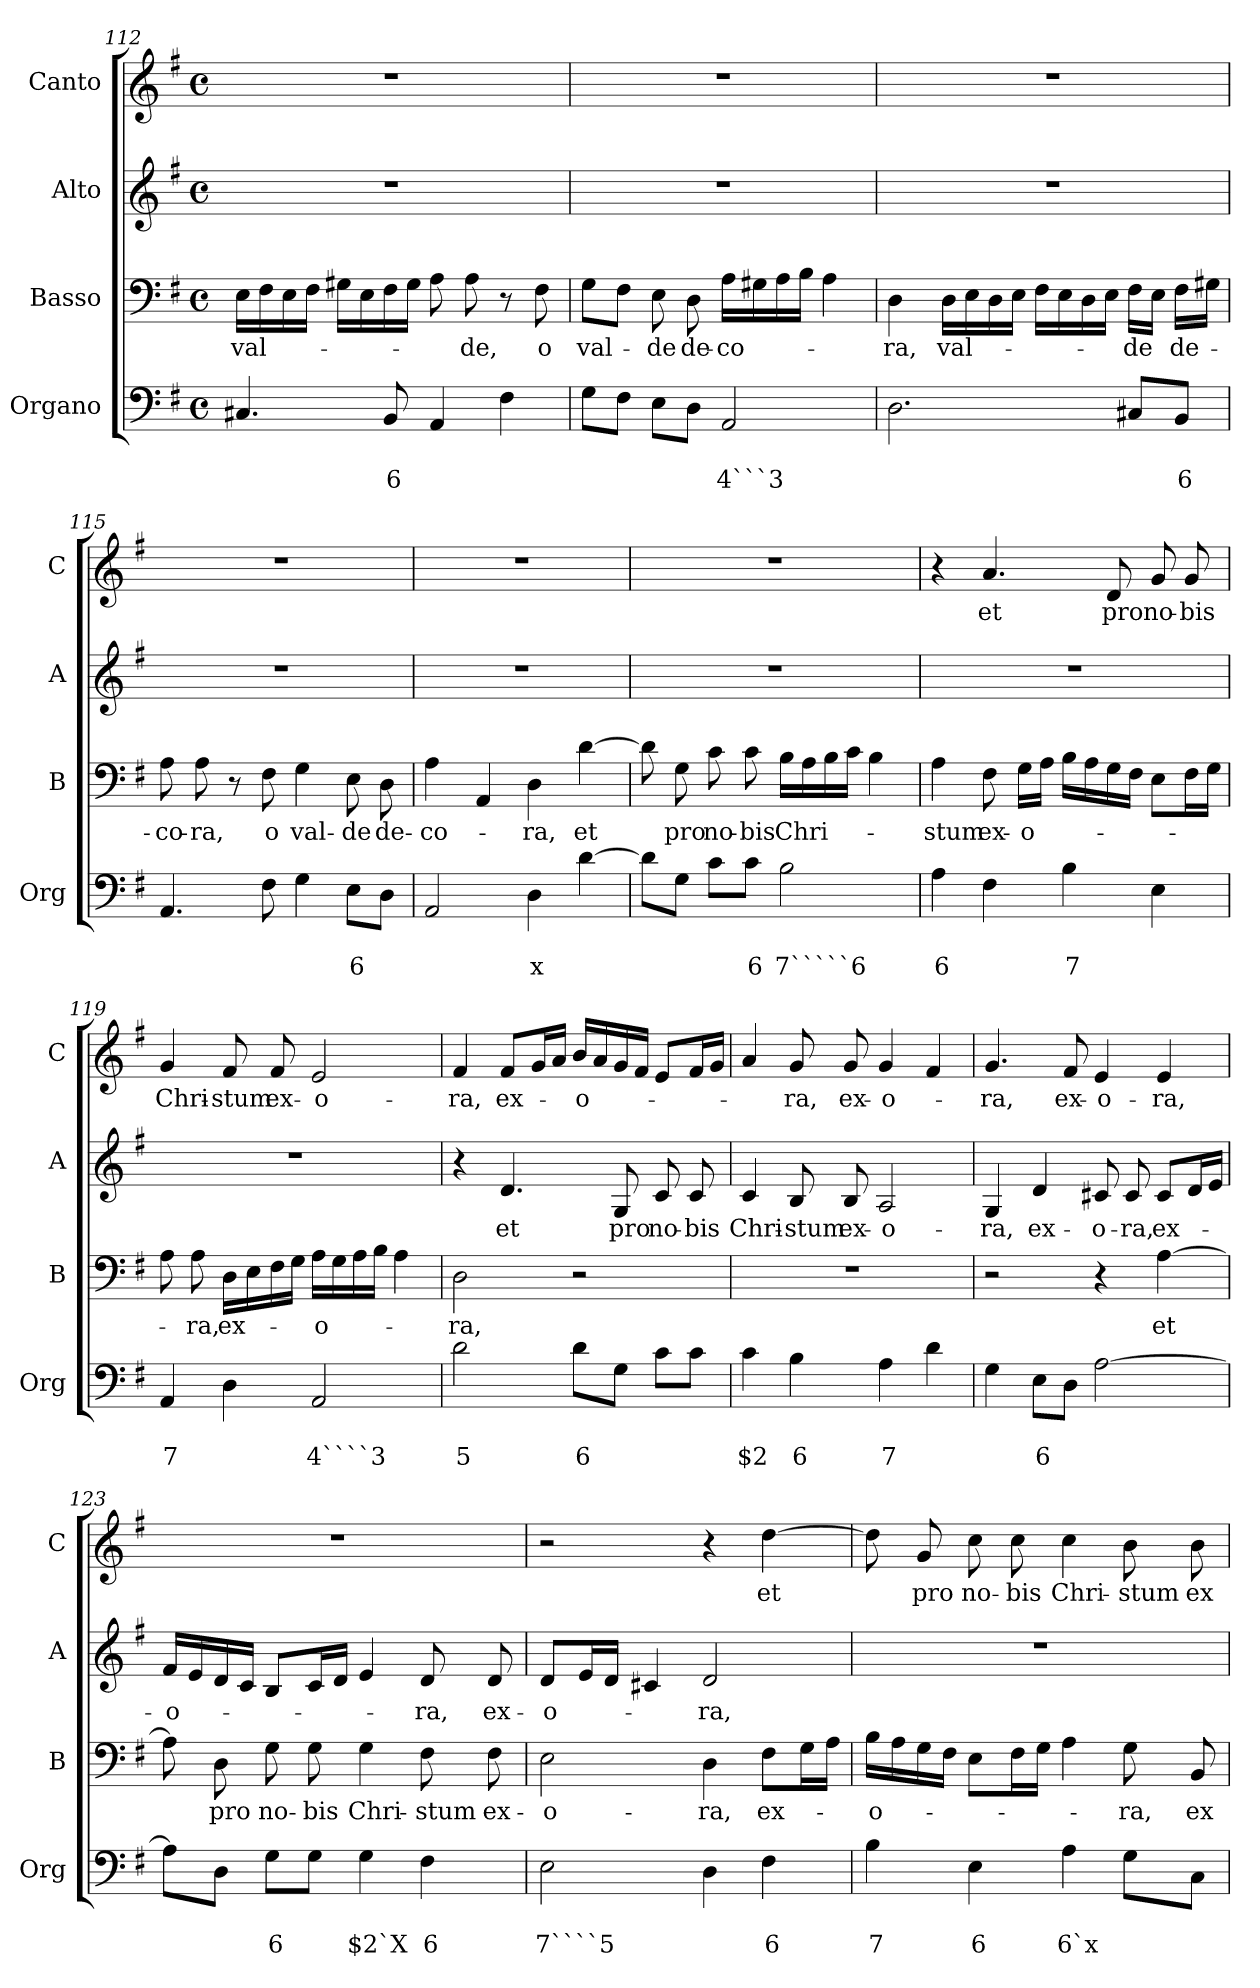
**kern	**text	**text	**kern	**text	**kern	**text	**kern	**text
*part4	*part4	*part4	*part3	*part3	*part2	*part2	*part1	*part1
*staff4	*staff4	*staff4	*staff3	*staff3	*staff2	*staff2	*staff1	*staff1
*I"Organo	*	*	*I"Basso	*	*I"Alto	*	*I"Canto	*
*I'Org	*	*	*I'B	*	*I'A	*	*I'C	*
!!LO:LB:g=z
*clefF4	*	*	*clefF4	*	*clefG2	*	*clefG2	*
*k[f#]	*	*	*k[f#]	*	*k[f#]	*	*k[f#]	*
*G:	*	*	*G:	*	*G:	*	*G:	*
*M4/4	*	*	*M4/4	*	*M4/4	*	*M4/4	*
*met(c)	*	*	*met(c)	*	*met(c)	*	*met(c)	*
=112	=112	=112	=112	=112	=112	=112	=112	=112
!	!	!	!	!LO:LY:b	!	!	!	!
4.C#X/	.	.	16E\LL	val-	1r	.	1r	.
.	.	.	16F#\	.	.	.	.	.
.	.	.	16E\	.	.	.	.	.
.	.	.	16F#\JJ	.	.	.	.	.
.	.	.	16G#X\LL	.	.	.	.	.
.	.	.	16E\	.	.	.	.	.
!	!	!LO:LY:b	!	!	!	!	!	!
8BB/	.	6	16F#\	.	.	.	.	.
.	.	.	16G#\JJ	.	.	.	.	.
4AA/	.	.	8A\	.	.	.	.	.
!	!	!	!	!LO:LY:b	!	!	!	!
.	.	.	8A\	-de,	.	.	.	.
4F#\	.	.	8r	.	.	.	.	.
!	!	!	!	!LO:LY:b	!	!	!	!
.	.	.	8F#\	o	.	.	.	.
=113	=113	=113	=113	=113	=113	=113	=113	=113
!	!	!	!	!LO:LY:b	!	!	!	!
8G\L	.	.	8G\L	val-	1r	.	1r	.
8F#\J	.	.	8F#\J	.	.	.	.	.
!	!	!	!	!LO:LY:b	!	!	!	!
8E\L	.	.	8E\	-de	.	.	.	.
!	!	!	!	!LO:LY:b	!	!	!	!
8D\J	.	.	8D\	de-	.	.	.	.
!	!	!LO:LY:b	!	!LO:LY:b	!	!	!	!
2AA/	.	4```3	16A\LL	-co-	.	.	.	.
.	.	.	16G#X\	.	.	.	.	.
.	.	.	16A\	.	.	.	.	.
.	.	.	16B\JJ	.	.	.	.	.
.	.	.	4A\	.	.	.	.	.
=114	=114	=114	=114	=114	=114	=114	=114	=114
!	!	!	!	!LO:LY:b	!	!	!	!
2.D\	.	.	4D\	-ra,	1r	.	1r	.
!	!	!	!	!LO:LY:b	!	!	!	!
.	.	.	16D\LL	val-	.	.	.	.
.	.	.	16E\	.	.	.	.	.
.	.	.	16D\	.	.	.	.	.
.	.	.	16E\JJ	.	.	.	.	.
.	.	.	16F#\LL	.	.	.	.	.
.	.	.	16E\	.	.	.	.	.
.	.	.	16D\	.	.	.	.	.
.	.	.	16E\JJ	.	.	.	.	.
!	!	!	!	!LO:LY:b	!	!	!	!
8C#X/L	.	.	16F#\LL	-de	.	.	.	.
.	.	.	16E\JJ	.	.	.	.	.
!	!	!LO:LY:b	!	!LO:LY:b	!	!	!	!
8BB/J	.	6	16F#\LL	de-	.	.	.	.
.	.	.	16G#X\JJ	.	.	.	.	.
=115	=115	=115	=115	=115	=115	=115	=115	=115
!	!	!	!	!LO:LY:b	!	!	!	!
4.AA/	.	.	8A\	-co-	1r	.	1r	.
!	!	!	!	!LO:LY:b	!	!	!	!
.	.	.	8A\	-ra,	.	.	.	.
.	.	.	8r	.	.	.	.	.
!	!	!	!	!LO:LY:b	!	!	!	!
8F#\	.	.	8F#\	o	.	.	.	.
!	!	!	!	!LO:LY:b	!	!	!	!
4G\	.	.	4G\	val-	.	.	.	.
!	!	!LO:LY:b	!	!LO:LY:b	!	!	!	!
8E\L	.	6	8E\	-de	.	.	.	.
!	!	!	!	!LO:LY:b	!	!	!	!
8D\J	.	.	8D\	de-	.	.	.	.
!!LO:PB:g=z
=116	=116	=116	=116	=116	=116	=116	=116	=116
!	!	!	!	!LO:LY:b	!	!	!	!
2AA/	.	.	4A\	-co-	1r	.	1r	.
.	.	.	4AA/	.	.	.	.	.
!	!	!LO:LY:b	!	!LO:LY:b	!	!	!	!
4D\	.	x	4D\	-ra,	.	.	.	.
!	!	!	!	!LO:LY:b	!	!	!	!
[4d\	.	.	[4d\	et	.	.	.	.
=117	=117	=117	=117	=117	=117	=117	=117	=117
8d\L]	.	.	8d\]	.	1r	.	1r	.
!	!	!	!	!LO:LY:b	!	!	!	!
8G\J	.	.	8G\	pro	.	.	.	.
!	!	!	!	!LO:LY:b	!	!	!	!
8c\L	.	.	8c\	no-	.	.	.	.
!	!	!LO:LY:b	!	!LO:LY:b	!	!	!	!
8c\J	.	6	8c\	-bis	.	.	.	.
!	!	!LO:LY:b	!	!LO:LY:b	!	!	!	!
2B\	.	7`````6	16B\LL	Chri-	.	.	.	.
.	.	.	16A\	.	.	.	.	.
.	.	.	16B\	.	.	.	.	.
.	.	.	16c\JJ	.	.	.	.	.
.	.	.	4B\	.	.	.	.	.
=118	=118	=118	=118	=118	=118	=118	=118	=118
!	!	!LO:LY:b	!	!LO:LY:b	!	!	!	!
4A\	.	6	4A\	-stum	1r	.	4r	.
!	!	!	!	!LO:LY:b	!	!	!	!LO:LY:b
4F#\	.	.	8F#\	ex-	.	.	4.a/	et
!	!	!	!	!LO:LY:b	!	!	!	!
.	.	.	16G\LL	-o-	.	.	.	.
.	.	.	16A\JJ	.	.	.	.	.
!	!	!LO:LY:b	!	!	!	!	!	!
4B\	.	7	16B\LL	.	.	.	.	.
.	.	.	16A\	.	.	.	.	.
!	!	!	!	!	!	!	!	!LO:LY:b
.	.	.	16G\	.	.	.	8d/	pro
.	.	.	16F#\JJ	.	.	.	.	.
!	!	!	!	!	!	!	!	!LO:LY:b
4E\	.	.	8E\L	.	.	.	8g/	no-
!	!	!	!	!	!	!	!	!LO:LY:b
.	.	.	16F#\L	.	.	.	8g/	-bis
.	.	.	16G\JJ	.	.	.	.	.
=119	=119	=119	=119	=119	=119	=119	=119	=119
!	!	!LO:LY:b	!	!	!	!	!	!LO:LY:b
4AA/	.	7	8A\	.	1r	.	4g/	Chri-
!	!	!	!	!LO:LY:b	!	!	!	!
.	.	.	8A\	-ra,	.	.	.	.
!	!	!	!	!LO:LY:b	!	!	!	!LO:LY:b
4D\	.	.	16D\LL	ex-	.	.	8f#/	-stum
.	.	.	16E\	.	.	.	.	.
!	!	!	!	!	!	!	!	!LO:LY:b
.	.	.	16F#\	.	.	.	8f#/	ex-
.	.	.	16G\JJ	.	.	.	.	.
!	!	!LO:LY:b	!	!LO:LY:b	!	!	!	!LO:LY:b
2AA/	.	4````3	16A\LL	-o-	.	.	2e/	-o-
.	.	.	16G\	.	.	.	.	.
.	.	.	16A\	.	.	.	.	.
.	.	.	16B\JJ	.	.	.	.	.
.	.	.	4A\	.	.	.	.	.
!!LO:LB:g=z
=120	=120	=120	=120	=120	=120	=120	=120	=120
!	!	!LO:LY:b	!	!LO:LY:b	!	!	!	!LO:LY:b
2d\	.	5	2D\	-ra,	4r	.	4f#/	-ra,
!	!	!	!	!	!	!LO:LY:b	!	!LO:LY:b
.	.	.	.	.	4.d/	et	8f#/L	ex-
.	.	.	.	.	.	.	16g/L	.
.	.	.	.	.	.	.	16a/JJ	.
!	!	!LO:LY:b	!	!	!	!	!	!LO:LY:b
8d\L	.	6	2r	.	.	.	16b/LL	-o-
.	.	.	.	.	.	.	16a/	.
!	!	!	!	!	!	!LO:LY:b	!	!
8G\J	.	.	.	.	8G/	pro	16g/	.
.	.	.	.	.	.	.	16f#/JJ	.
!	!	!	!	!	!	!LO:LY:b	!	!
8c\L	.	.	.	.	8c/	no-	8e/L	.
!	!	!	!	!	!	!LO:LY:b	!	!
8c\J	.	.	.	.	8c/	-bis	16f#/L	.
.	.	.	.	.	.	.	16g/JJ	.
=121	=121	=121	=121	=121	=121	=121	=121	=121
!	!	!LO:LY:b	!	!	!	!LO:LY:b	!	!
4c\	.	$2	1r	.	4c/	Chri-	4a/	.
!	!	!LO:LY:b	!	!	!	!LO:LY:b	!	!LO:LY:b
4B\	.	6	.	.	8B/	-stum	8g/	-ra,
!	!	!	!	!	!	!LO:LY:b	!	!LO:LY:b
.	.	.	.	.	8B/	ex-	8g/	ex-
!	!	!LO:LY:b	!	!	!	!LO:LY:b	!	!LO:LY:b
4A\	.	7	.	.	2A/	-o-	4g/	-o-
4d\	.	.	.	.	.	.	4f#/	.
=122	=122	=122	=122	=122	=122	=122	=122	=122
!	!	!	!	!	!	!LO:LY:b	!	!LO:LY:b
4G\	.	.	2r	.	4G/	-ra,	4.g/	-ra,
!	!	!LO:LY:b	!	!	!	!LO:LY:b	!	!
8E\L	.	6	.	.	4d/	ex-	.	.
!	!	!	!	!	!	!	!	!LO:LY:b
8D\J	.	.	.	.	.	.	8f#/	ex-
!	!	!	!	!	!	!LO:LY:b	!	!LO:LY:b
[2A\	.	.	4r	.	8c#X/	-o-	4e/	-o-
!	!	!	!	!	!	!LO:LY:b	!	!
.	.	.	.	.	8c#/	-ra,	.	.
!	!	!	!	!LO:LY:b	!	!LO:LY:b	!	!LO:LY:b
.	.	.	[4A\	et	8c#/L	ex-	4e/	-ra,
.	.	.	.	.	16d/L	.	.	.
.	.	.	.	.	16e/JJ	.	.	.
=123	=123	=123	=123	=123	=123	=123	=123	=123
!	!	!	!	!	!	!LO:LY:b	!	!
8A\L]	.	.	8A\]	.	16f#/LL	-o-	1r	.
.	.	.	.	.	16e/	.	.	.
!	!	!	!	!LO:LY:b	!	!	!	!
8D\J	.	.	8D\	pro	16d/	.	.	.
.	.	.	.	.	16c/JJ	.	.	.
!	!	!LO:LY:b	!	!LO:LY:b	!	!	!	!
8G\L	.	6	8G\	no-	8B/L	.	.	.
!	!	!	!	!LO:LY:b	!	!	!	!
8G\J	.	.	8G\	-bis	16c/L	.	.	.
.	.	.	.	.	16d/JJ	.	.	.
!	!	!LO:LY:b	!	!LO:LY:b	!	!	!	!
4G\	.	$2`X	4G\	Chri-	4e/	.	.	.
!	!	!LO:LY:b	!	!LO:LY:b	!	!LO:LY:b	!	!
4F#\	.	6	8F#\	-stum	8d/	-ra,	.	.
!	!	!	!	!LO:LY:b	!	!LO:LY:b	!	!
.	.	.	8F#\	ex-	8d/	ex-	.	.
!!LO:LB:g=z
=124	=124	=124	=124	=124	=124	=124	=124	=124
!	!	!LO:LY:b	!	!LO:LY:b	!	!LO:LY:b	!	!
2E\	.	7````5	2E\	-o-	8d/L	-o-	2r	.
.	.	.	.	.	16e/L	.	.	.
.	.	.	.	.	16d/JJ	.	.	.
.	.	.	.	.	4c#X/	.	.	.
!	!	!	!	!LO:LY:b	!	!LO:LY:b	!	!
4D\	.	.	4D\	-ra,	2d/	-ra,	4r	.
!	!	!LO:LY:b	!	!LO:LY:b	!	!	!	!LO:LY:b
4F#\	.	6	8F#\L	ex-	.	.	[4dd\	et
.	.	.	16G\L	.	.	.	.	.
.	.	.	16A\JJ	.	.	.	.	.
=125	=125	=125	=125	=125	=125	=125	=125	=125
!	!	!LO:LY:b	!	!LO:LY:b	!	!	!	!
4B\	.	7	16B\LL	-o-	1r	.	8dd\]	.
.	.	.	16A\	.	.	.	.	.
!	!	!	!	!	!	!	!	!LO:LY:b
.	.	.	16G\	.	.	.	8g/	pro
.	.	.	16F#\JJ	.	.	.	.	.
!	!	!LO:LY:b	!	!	!	!	!	!LO:LY:b
4E\	.	6	8E\L	.	.	.	8cc\	no-
!	!	!	!	!	!	!	!	!LO:LY:b
.	.	.	16F#\L	.	.	.	8cc\	-bis
.	.	.	16G\JJ	.	.	.	.	.
!	!	!LO:LY:b	!	!	!	!	!	!LO:LY:b
4A\	.	6`x	4A\	.	.	.	4cc\	Chri-
!	!	!	!	!LO:LY:b	!	!	!	!LO:LY:b
8G\L	.	.	8G\	-ra,	.	.	8b\	-stum
!	!	!	!	!LO:LY:b	!	!	!	!LO:LY:b
8C\J	.	.	8BB/	ex-	.	.	8b\	ex-
=	=	=	=	=	=	=	=	=
*-	*-	*-	*-	*-	*-	*-	*-	*-
